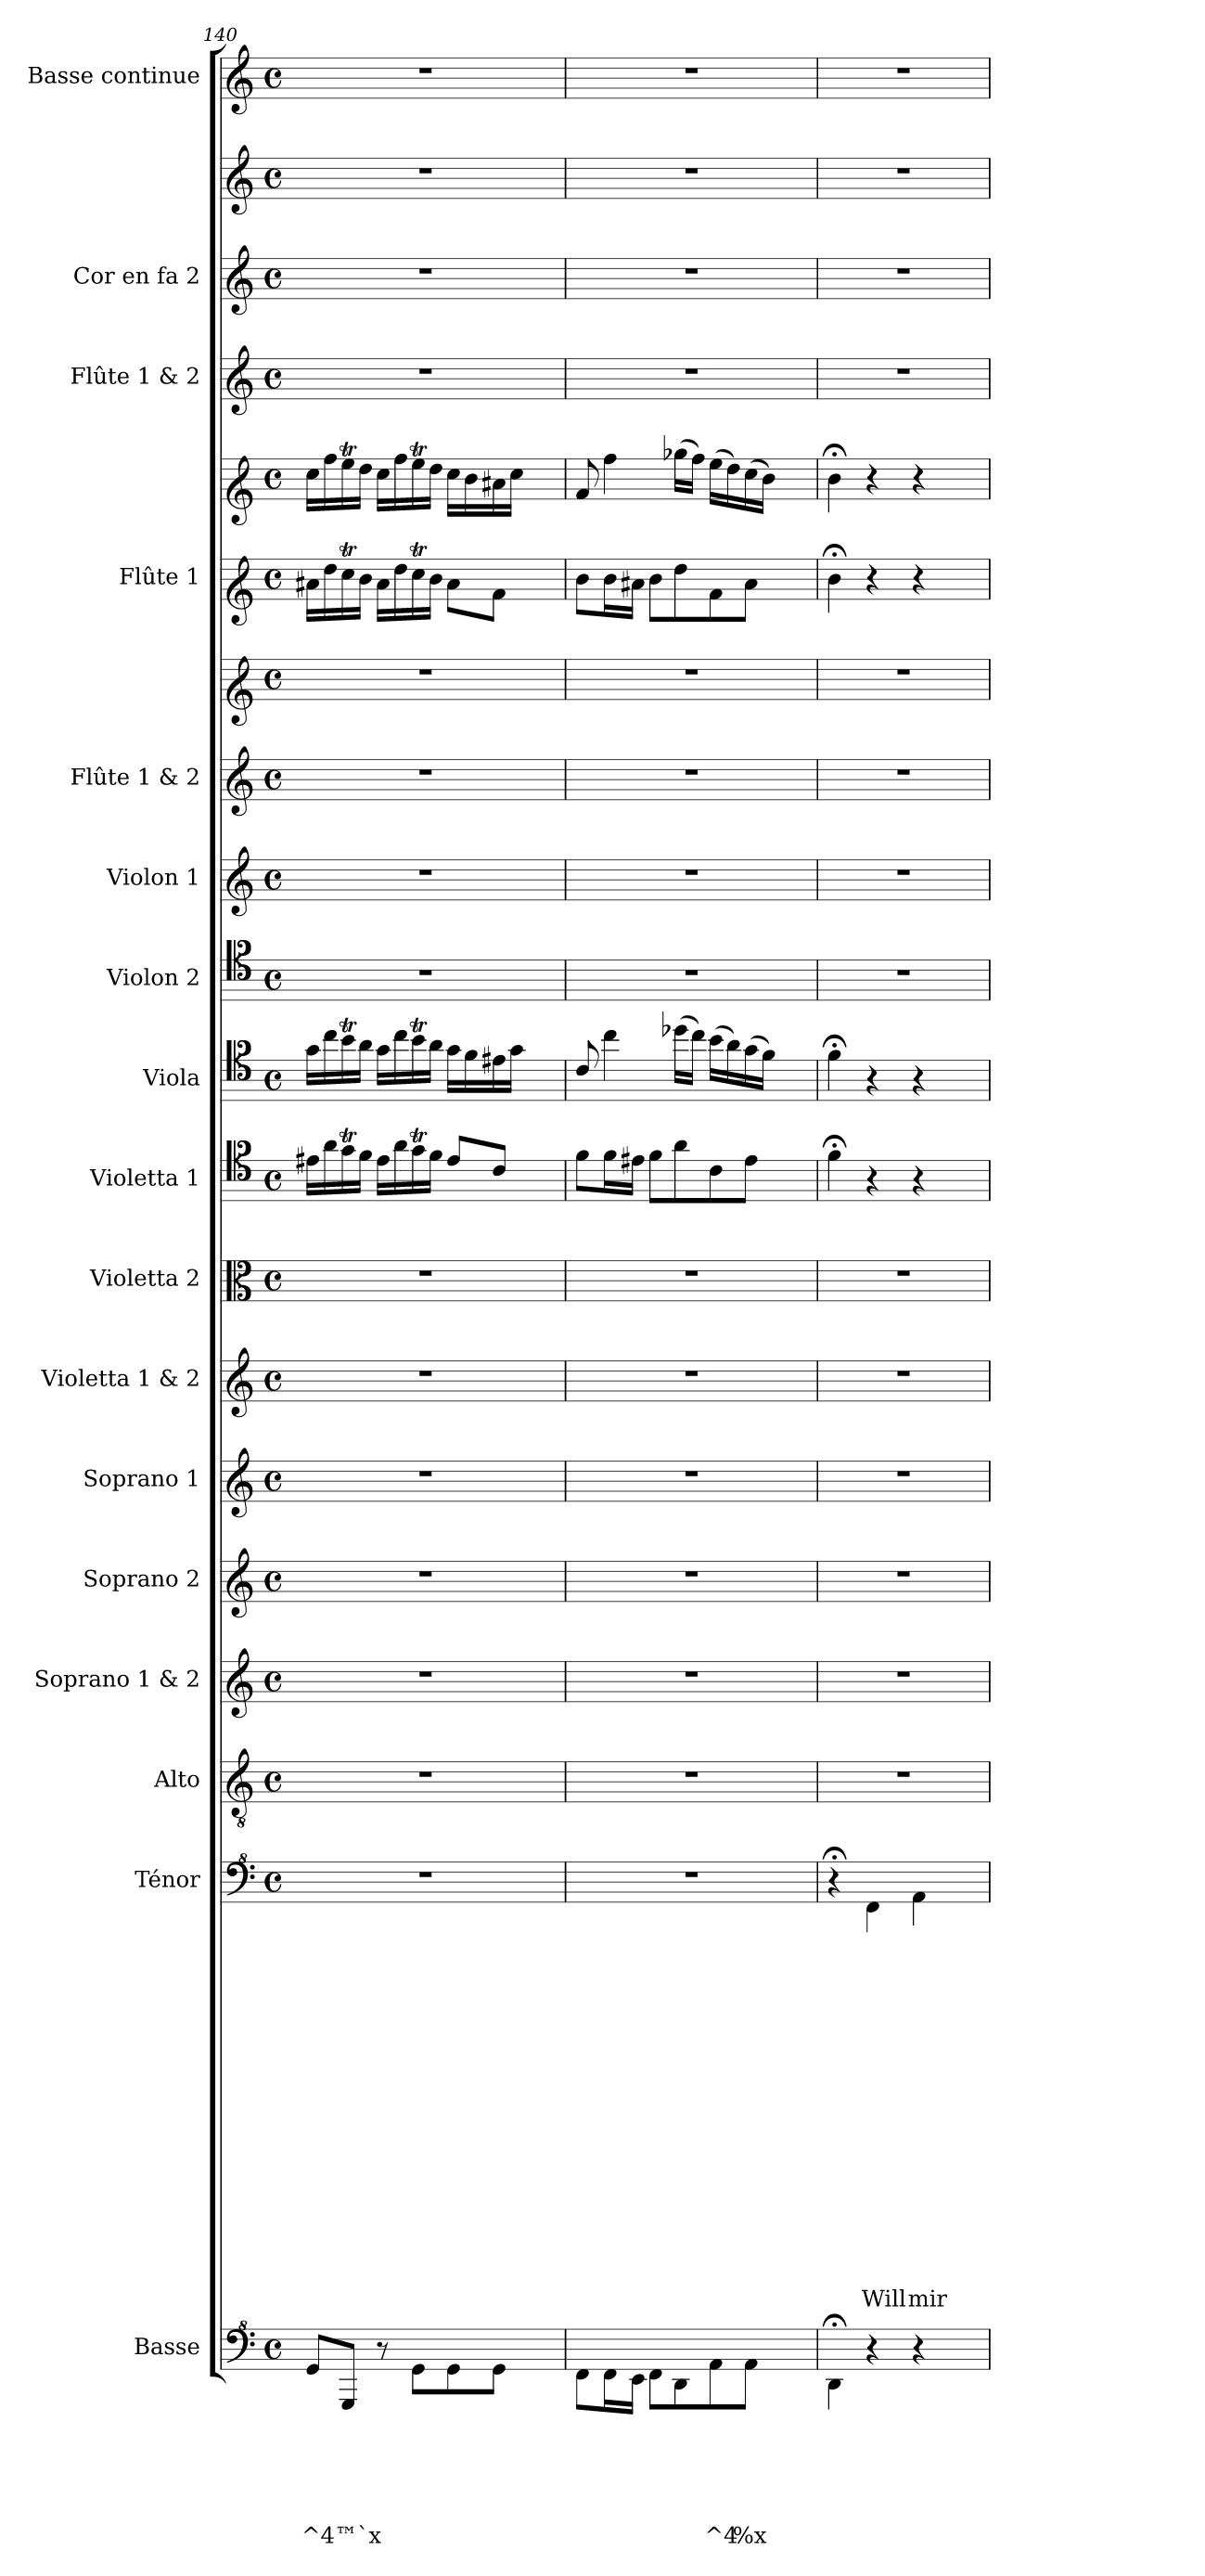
**kern	**text	**text	**text	**text	**text	**text	**kern	**text	**text	**text	**text	**text	**text	**text	**text	**text	**text	**text	**text	**text	**text	**text	**text	**text	**kern	**kern	**kern	**kern	**kern	**kern	**kern	**kern	**kern	**kern	**kern	**kern	**kern	**kern	**kern	**kern	**kern	**kern
*part17	*part17	*part17	*part17	*part17	*part17	*part17	*part16	*part16	*part16	*part16	*part16	*part16	*part16	*part16	*part16	*part16	*part16	*part16	*part16	*part16	*part16	*part16	*part16	*part16	*part15	*part14	*part13	*part12	*part11	*part10	*part9	*part8	*part7	*part6	*part5	*part5	*part4	*part4	*part3	*part2	*part2	*part1
*staff20	*staff20	*staff20	*staff20	*staff20	*staff20	*staff20	*staff19	*staff19	*staff19	*staff19	*staff19	*staff19	*staff19	*staff19	*staff19	*staff19	*staff19	*staff19	*staff19	*staff19	*staff19	*staff19	*staff19	*staff19	*staff18	*staff17	*staff16	*staff15	*staff14	*staff13	*staff12	*staff11	*staff10	*staff9	*staff8	*staff7	*staff6	*staff5	*staff4	*staff3	*staff2	*staff1
*I"Basse	*	*	*	*	*	*	*I"Ténor	*	*	*	*	*	*	*	*	*	*	*	*	*	*	*	*	*	*I"Alto	*I"Soprano 1 & 2	*I"Soprano 2	*I"Soprano 1	*I"Violetta 1 & 2	*I"Violetta 2	*I"Violetta 1	*I"Viola	*I"Violon 2	*I"Violon 1	*I"Flûte 1 & 2	*	*I"Flûte 1	*	*I"Flûte 1 & 2	*I"Cor en fa 2	*	*I"Basse continue
*I'Bas	*	*	*	*	*	*	*I'T	*	*	*	*	*	*	*	*	*	*	*	*	*	*	*	*	*	*I'A	*	*I'S 2	*I'S 1	*	*I'Vta 2	*I'Vta 1	*I'Vla	*I'Vln 2	*I'Vln 1	*I'Vln 1	*	*I'Fl 1	*	*	*I'Cor 2	*	*I'BC
*clefF^4	*	*	*	*	*	*	*clefF^4	*	*	*	*	*	*	*	*	*	*	*	*	*	*	*	*	*	*clefGv2	*clefG2	*clefG2	*clefG2	*clefG2	*clefC3	*clefC5	*clefC5	*clefC5	*clefG2	*clefG2	*clefG1	*clefG1	*clefG1	*clefG2	*clefG2	*clefG2	*clefG2
*ITrd7c12	*	*	*	*	*	*	*	*	*	*	*	*	*	*	*	*	*	*	*	*	*	*	*	*	*	*	*	*	*	*	*	*	*	*	*	*	*	*	*	*	*ITrd4c7	*ITrd4c7
*k[]	*	*	*	*	*	*	*k[]	*	*	*	*	*	*	*	*	*	*	*	*	*	*	*	*	*	*k[]	*k[]	*k[]	*k[]	*k[]	*k[]	*k[]	*k[]	*k[]	*k[]	*k[]	*k[]	*k[]	*k[]	*k[]	*k[]	*k[b-]	*k[b-]
*C:	*	*	*	*	*	*	*C:	*	*	*	*	*	*	*	*	*	*	*	*	*	*	*	*	*	*C:	*C:	*C:	*C:	*C:	*C:	*C:	*C:	*C:	*C:	*C:	*C:	*C:	*C:	*C:	*C:	*F:	*F:
*M4/4	*	*	*	*	*	*	*M4/4	*	*	*	*	*	*	*	*	*	*	*	*	*	*	*	*	*	*M4/4	*M4/4	*M4/4	*M4/4	*M4/4	*M4/4	*M4/4	*M4/4	*M4/4	*M4/4	*M4/4	*M4/4	*M4/4	*M4/4	*M4/4	*M4/4	*M4/4	*M4/4
*met(c)	*	*	*	*	*	*	*met(c)	*	*	*	*	*	*	*	*	*	*	*	*	*	*	*	*	*	*met(c)	*met(c)	*met(c)	*met(c)	*met(c)	*met(c)	*met(c)	*met(c)	*met(c)	*met(c)	*met(c)	*met(c)	*met(c)	*met(c)	*met(c)	*met(c)	*met(c)	*met(c)
=140	=140	=140	=140	=140	=140	=140	=140	=140	=140	=140	=140	=140	=140	=140	=140	=140	=140	=140	=140	=140	=140	=140	=140	=140	=140	=140	=140	=140	=140	=140	=140	=140	=140	=140	=140	=140	=140	=140	=140	=140	=140	=140
8GG/L	.	.	.	.	.	^4™`x	1r	.	.	.	.	.	.	.	.	.	.	.	.	.	.	.	.	.	1r	1r	1r	1r	1r	1r	16c#X\LL	16e\LL	1r	1r	1r	1r	16cc#X\LL	16ee\LL	1r	1r	1r	1r
.	.	.	.	.	.	.	.	.	.	.	.	.	.	.	.	.	.	.	.	.	.	.	.	.	.	.	.	.	.	.	16f\	16a\	.	.	.	.	16ff\	16aa\	.	.	.	.
8GGG/J	.	.	.	.	.	.	.	.	.	.	.	.	.	.	.	.	.	.	.	.	.	.	.	.	.	.	.	.	.	.	16et\	16gT\	.	.	.	.	16eet\	16ggT\	.	.	.	.
.	.	.	.	.	.	.	.	.	.	.	.	.	.	.	.	.	.	.	.	.	.	.	.	.	.	.	.	.	.	.	16d\JJ	16f\JJ	.	.	.	.	16dd\JJ	16ff\JJ	.	.	.	.
8r	.	.	.	.	.	.	.	.	.	.	.	.	.	.	.	.	.	.	.	.	.	.	.	.	.	.	.	.	.	.	16c#\LL	16e\LL	.	.	.	.	16cc#\LL	16ee\LL	.	.	.	.
.	.	.	.	.	.	.	.	.	.	.	.	.	.	.	.	.	.	.	.	.	.	.	.	.	.	.	.	.	.	.	16f\	16a\	.	.	.	.	16ff\	16aa\	.	.	.	.
8GG\L	.	.	.	.	.	.	.	.	.	.	.	.	.	.	.	.	.	.	.	.	.	.	.	.	.	.	.	.	.	.	16et\	16gT\	.	.	.	.	16eet\	16ggT\	.	.	.	.
.	.	.	.	.	.	.	.	.	.	.	.	.	.	.	.	.	.	.	.	.	.	.	.	.	.	.	.	.	.	.	16d\JJ	16f\JJ	.	.	.	.	16dd\JJ	16ff\JJ	.	.	.	.
8GG\	.	.	.	.	.	.	.	.	.	.	.	.	.	.	.	.	.	.	.	.	.	.	.	.	.	.	.	.	.	.	8c#/L	16e\LL	.	.	.	.	8cc#\L	16ee\LL	.	.	.	.
.	.	.	.	.	.	.	.	.	.	.	.	.	.	.	.	.	.	.	.	.	.	.	.	.	.	.	.	.	.	.	.	16d\	.	.	.	.	.	16dd\	.	.	.	.
8GG\J	.	.	.	.	.	.	.	.	.	.	.	.	.	.	.	.	.	.	.	.	.	.	.	.	.	.	.	.	.	.	8A/J	16c#X\	.	.	.	.	8a\J	16cc#X\	.	.	.	.
.	.	.	.	.	.	.	.	.	.	.	.	.	.	.	.	.	.	.	.	.	.	.	.	.	.	.	.	.	.	.	.	16e\JJ	.	.	.	.	.	16ee\JJ	.	.	.	.
4ryy	.	.	.	.	.	.	.	.	.	.	.	.	.	.	.	.	.	.	.	.	.	.	.	.	.	.	.	.	.	.	4ryy	4ryy	.	.	.	.	4ryy	4ryy	.	.	.	.
=141	=141	=141	=141	=141	=141	=141	=141	=141	=141	=141	=141	=141	=141	=141	=141	=141	=141	=141	=141	=141	=141	=141	=141	=141	=141	=141	=141	=141	=141	=141	=141	=141	=141	=141	=141	=141	=141	=141	=141	=141	=141	=141
8FF\L	.	.	.	.	.	.	1r	.	.	.	.	.	.	.	.	.	.	.	.	.	.	.	.	.	1r	1r	1r	1r	1r	1r	8d\L	8A/	1r	1r	1r	1r	8dd\L	8a/	1r	1r	1r	1r
16FF\L	.	.	.	.	.	.	.	.	.	.	.	.	.	.	.	.	.	.	.	.	.	.	.	.	.	.	.	.	.	.	16d\L	4a\	.	.	.	.	16dd\L	4aa\	.	.	.	.
16EE\JJ	.	.	.	.	.	.	.	.	.	.	.	.	.	.	.	.	.	.	.	.	.	.	.	.	.	.	.	.	.	.	16c#X\JJ	.	.	.	.	.	16cc#X\JJ	.	.	.	.	.
8FF\L	.	.	.	.	.	.	.	.	.	.	.	.	.	.	.	.	.	.	.	.	.	.	.	.	.	.	.	.	.	.	8d\L	.	.	.	.	.	8dd\L	.	.	.	.	.
8DD\	.	.	.	.	.	.	.	.	.	.	.	.	.	.	.	.	.	.	.	.	.	.	.	.	.	.	.	.	.	.	8f\	(>16b-\LL	.	.	.	.	8ff\	(>16bb-\LL	.	.	.	.
.	.	.	.	.	.	.	.	.	.	.	.	.	.	.	.	.	.	.	.	.	.	.	.	.	.	.	.	.	.	.	.	16a\JJ)	.	.	.	.	.	16aa\JJ)	.	.	.	.
8AA\	.	.	.	.	.	^4	.	.	.	.	.	.	.	.	.	.	.	.	.	.	.	.	.	.	.	.	.	.	.	.	8A\	(>16g\LL	.	.	.	.	8a\	(>16gg\LL	.	.	.	.
.	.	.	.	.	.	.	.	.	.	.	.	.	.	.	.	.	.	.	.	.	.	.	.	.	.	.	.	.	.	.	.	16f\)	.	.	.	.	.	16ff\)	.	.	.	.
8AA\J	.	.	.	.	.	%x	.	.	.	.	.	.	.	.	.	.	.	.	.	.	.	.	.	.	.	.	.	.	.	.	8c#\J	(>16e\	.	.	.	.	8cc#\J	(>16ee\	.	.	.	.
.	.	.	.	.	.	.	.	.	.	.	.	.	.	.	.	.	.	.	.	.	.	.	.	.	.	.	.	.	.	.	.	16d\JJ)	.	.	.	.	.	16dd\JJ)	.	.	.	.
4ryy	.	.	.	.	.	.	.	.	.	.	.	.	.	.	.	.	.	.	.	.	.	.	.	.	.	.	.	.	.	.	4ryy	4ryy	.	.	.	.	4ryy	4ryy	.	.	.	.
=142	=142	=142	=142	=142	=142	=142	=142	=142	=142	=142	=142	=142	=142	=142	=142	=142	=142	=142	=142	=142	=142	=142	=142	=142	=142	=142	=142	=142	=142	=142	=142	=142	=142	=142	=142	=142	=142	=142	=142	=142	=142	=142
4DD;<\	.	.	.	.	.	.	4r;<	.	.	.	.	.	.	.	.	.	.	.	.	.	.	.	.	.	1r	1r	1r	1r	1r	1r	4d;<\	4d;<\	1r	1r	1r	1r	4dd;<\	4dd;<\	1r	1r	1r	1r
4r	.	.	.	.	.	.	4F\	.	.	.	.	.	.	.	.	.	.	.	.	.	.	.	.	Will	.	.	.	.	.	.	4r	4r	.	.	.	.	4r	4r	.	.	.	.
4r	.	.	.	.	.	.	4A\	.	.	.	.	.	.	.	.	.	.	.	.	.	.	.	.	mir	.	.	.	.	.	.	4r	4r	.	.	.	.	4r	4r	.	.	.	.
4ryy	.	.	.	.	.	.	4ryy	.	.	.	.	.	.	.	.	.	.	.	.	.	.	.	.	.	.	.	.	.	.	.	4ryy	4ryy	.	.	.	.	4ryy	4ryy	.	.	.	.
=	=	=	=	=	=	=	=	=	=	=	=	=	=	=	=	=	=	=	=	=	=	=	=	=	=	=	=	=	=	=	=	=	=	=	=	=	=	=	=	=	=	=
*-	*-	*-	*-	*-	*-	*-	*-	*-	*-	*-	*-	*-	*-	*-	*-	*-	*-	*-	*-	*-	*-	*-	*-	*-	*-	*-	*-	*-	*-	*-	*-	*-	*-	*-	*-	*-	*-	*-	*-	*-	*-	*-
